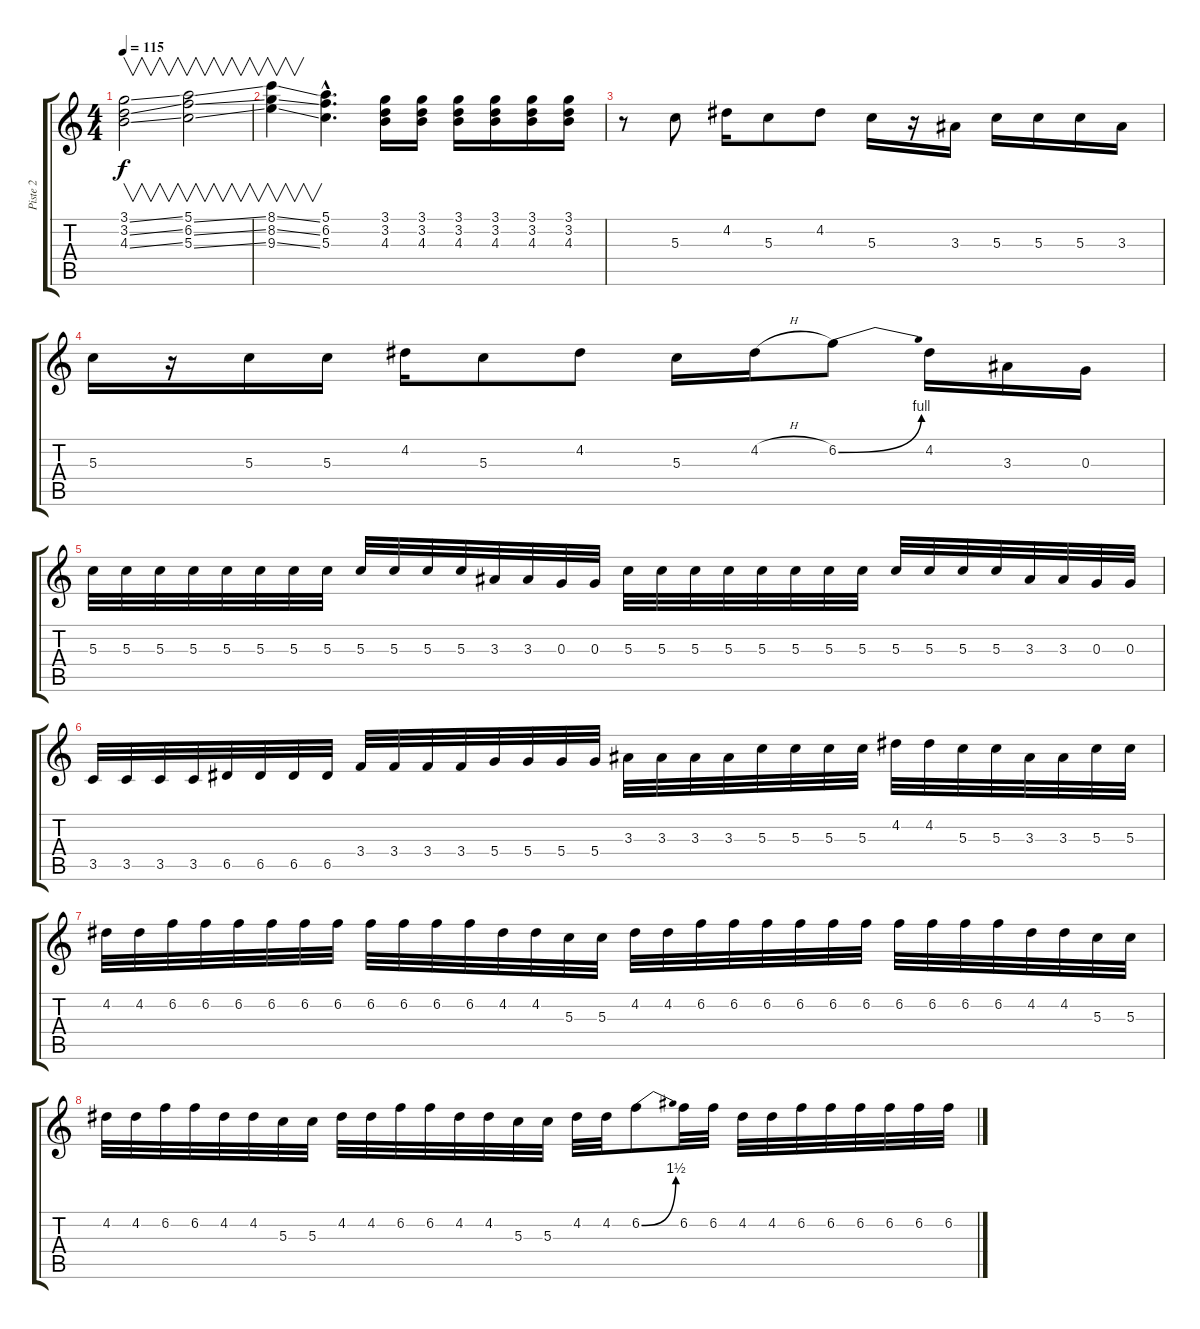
\track ("Piste 2" "Piste 2") {instrument electricguitarclean}
\staff {score tabs}
\tuning (E4 B3 G3 D3 A2 E2) {hide}
\ts (4 4)
\tempo 115
\clef g2
\ks c
(3.1{ss} 3.2{ss} 4.3{ss}).2{v dy f} (5.1{ss} 6.2{ss} 5.3{ss}).2{v} |
(8.1{ss} 8.2{ss} 9.3{ss}).4{v} (5.1{hac} 6.2{hac} 5.3{hac}).4{d} (3.1 3.2 4.3).16 (3.1 3.2 4.3).16 (3.1 3.2 4.3).16 (3.1 3.2 4.3).16 (3.1 3.2 4.3).16 (3.1 3.2 4.3).16 |
r.8 5.3.8 4.2.16 5.3.8 4.2.8 5.3.16 r.16 3.3.16 5.3.16 5.3.16 5.3.16 3.3.16 |
5.3.16 r.16 5.3.16 5.3.16 4.2.16 5.3.8 4.2.8 5.3.16 4.2{h}.16 6.2{be (bend 0 0 60 4)}.8 4.2.16 3.3.16 0.3.16 |
5.3.32 5.3.32 5.3.32 5.3.32 5.3.32 5.3.32 5.3.32 5.3.32 5.3.32 5.3.32 5.3.32 5.3.32 3.3.32 3.3.32 0.3.32 0.3.32 5.3.32 5.3.32 5.3.32 5.3.32 5.3.32 5.3.32 5.3.32 5.3.32 5.3.32 5.3.32 5.3.32 5.3.32 3.3.32 3.3.32 0.3.32 0.3.32 |
3.5.32 3.5.32 3.5.32 3.5.32 6.5.32 6.5.32 6.5.32 6.5.32 3.4.32 3.4.32 3.4.32 3.4.32 5.4.32 5.4.32 5.4.32 5.4.32 3.3.32 3.3.32 3.3.32 3.3.32 5.3.32 5.3.32 5.3.32 5.3.32 4.2.32 4.2.32 5.3.32 5.3.32 3.3.32 3.3.32 5.3.32 5.3.32 |
4.2.32 4.2.32 6.2.32 6.2.32 6.2.32 6.2.32 6.2.32 6.2.32 6.2.32 6.2.32 6.2.32 6.2.32 4.2.32 4.2.32 5.3.32 5.3.32 4.2.32 4.2.32 6.2.32 6.2.32 6.2.32 6.2.32 6.2.32 6.2.32 6.2.32 6.2.32 6.2.32 6.2.32 4.2.32 4.2.32 5.3.32 5.3.32 |
4.2.32 4.2.32 6.2.32 6.2.32 4.2.32 4.2.32 5.3.32 5.3.32 4.2.32 4.2.32 6.2.32 6.2.32 4.2.32 4.2.32 5.3.32 5.3.32 4.2.32 4.2.32 6.2{be (bend 0 0 60 6)}.8 6.2.32 6.2.32 4.2.32 4.2.32 6.2.32 6.2.32 6.2.32 6.2.32 6.2.32 6.2.32
